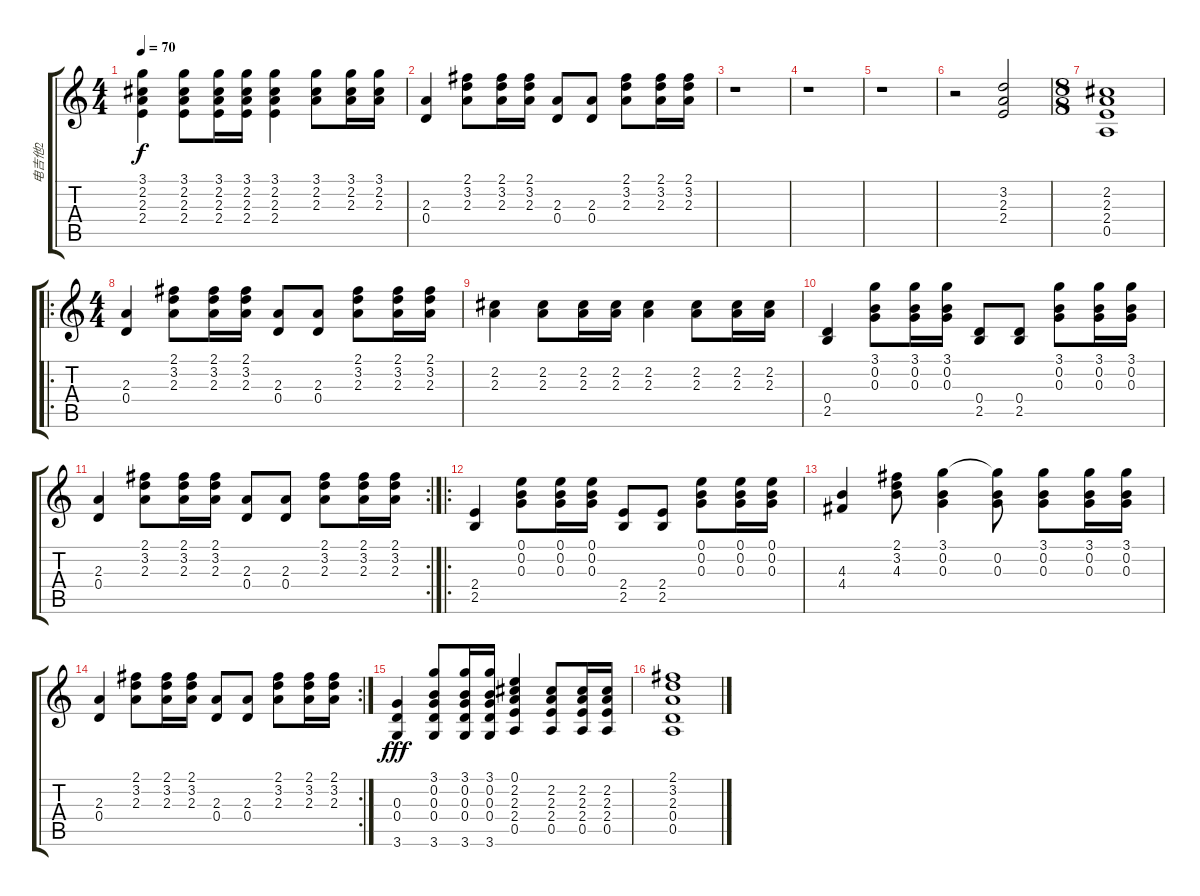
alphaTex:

\track ("电吉他2" "电吉他2") {instrument distortionguitar}
\staff {score tabs}
\tuning (E4 B3 G3 D3 A2 E2) {hide}
\ts (4 4)
\tempo 70
\clef g2
\ks c
(3.1 2.2 2.3 2.4).4{dy f} (3.1 2.2 2.3 2.4).8 (3.1 2.2 2.3 2.4).16 (3.1 2.2 2.3 2.4).16 (3.1 2.2 2.3 2.4).4 (3.1 2.2 2.3).8 (3.1 2.2 2.3).16 (3.1 2.2 2.3).16 |
(2.3 0.4).4 (2.1 3.2 2.3).8 (2.1 3.2 2.3).16 (2.1 3.2 2.3).16 (2.3 0.4).8 (2.3 0.4).8 (2.1 3.2 2.3).8 (2.1 3.2 2.3).16 (2.1 3.2 2.3).16 |
r.1 |
r.1 |
r.1 |
r.2 (3.2 2.3 2.4).2 |
\ts (8 8)
(2.2 2.3 2.4 0.5).1 |
\ro
\ts (4 4)
(2.3 0.4).4 (2.1 3.2 2.3).8 (2.1 3.2 2.3).16 (2.1 3.2 2.3).16 (2.3 0.4).8 (2.3 0.4).8 (2.1 3.2 2.3).8 (2.1 3.2 2.3).16 (2.1 3.2 2.3).16 |
(2.2 2.3).4 (2.2 2.3).8 (2.2 2.3).16 (2.2 2.3).16 (2.2 2.3).4 (2.2 2.3).8 (2.2 2.3).16 (2.2 2.3).16 |
(0.4 2.5).4 (3.1 0.2 0.3).8 (3.1 0.2 0.3).16 (3.1 0.2 0.3).16 (0.4 2.5).8 (0.4 2.5).8 (3.1 0.2 0.3).8 (3.1 0.2 0.3).16 (3.1 0.2 0.3).16 |
\rc 2
(2.3 0.4).4 (2.1 3.2 2.3).8 (2.1 3.2 2.3).16 (2.1 3.2 2.3).16 (2.3 0.4).8 (2.3 0.4).8 (2.1 3.2 2.3).8 (2.1 3.2 2.3).16 (2.1 3.2 2.3).16 |
\ro
(2.4 2.5).4 (0.1 0.2 0.3).8 (0.1 0.2 0.3).16 (0.1 0.2 0.3).16 (2.4 2.5).8 (2.4 2.5).8 (0.1 0.2 0.3).8 (0.1 0.2 0.3).16 (0.1 0.2 0.3).16 |
(4.3 4.4).4 (2.1 3.2 4.3).8 (3.1 0.2 0.3).4 (3.1{t} 0.2 0.3).8 (3.1 0.2 0.3).8 (3.1 0.2 0.3).16 (3.1 0.2 0.3).16 |
\rc 2
(2.3 0.4).4 (2.1 3.2 2.3).8 (2.1 3.2 2.3).16 (2.1 3.2 2.3).16 (2.3 0.4).8 (2.3 0.4).8 (2.1 3.2 2.3).8 (2.1 3.2 2.3).16 (2.1 3.2 2.3).16 |
(0.3 0.4 3.6).4{dy fff} (3.1 0.2 0.3 0.4 3.6).8 (3.1 0.2 0.3 0.4 3.6).16 (3.1 0.2 0.3 0.4 3.6).16 (0.1 2.2 2.3 2.4 0.5).4 (2.2 2.3 2.4 0.5).8 (2.2 2.3 2.4 0.5).16 (2.2 2.3 2.4 0.5).16 |
(2.1 3.2 2.3 0.4 0.5).1
